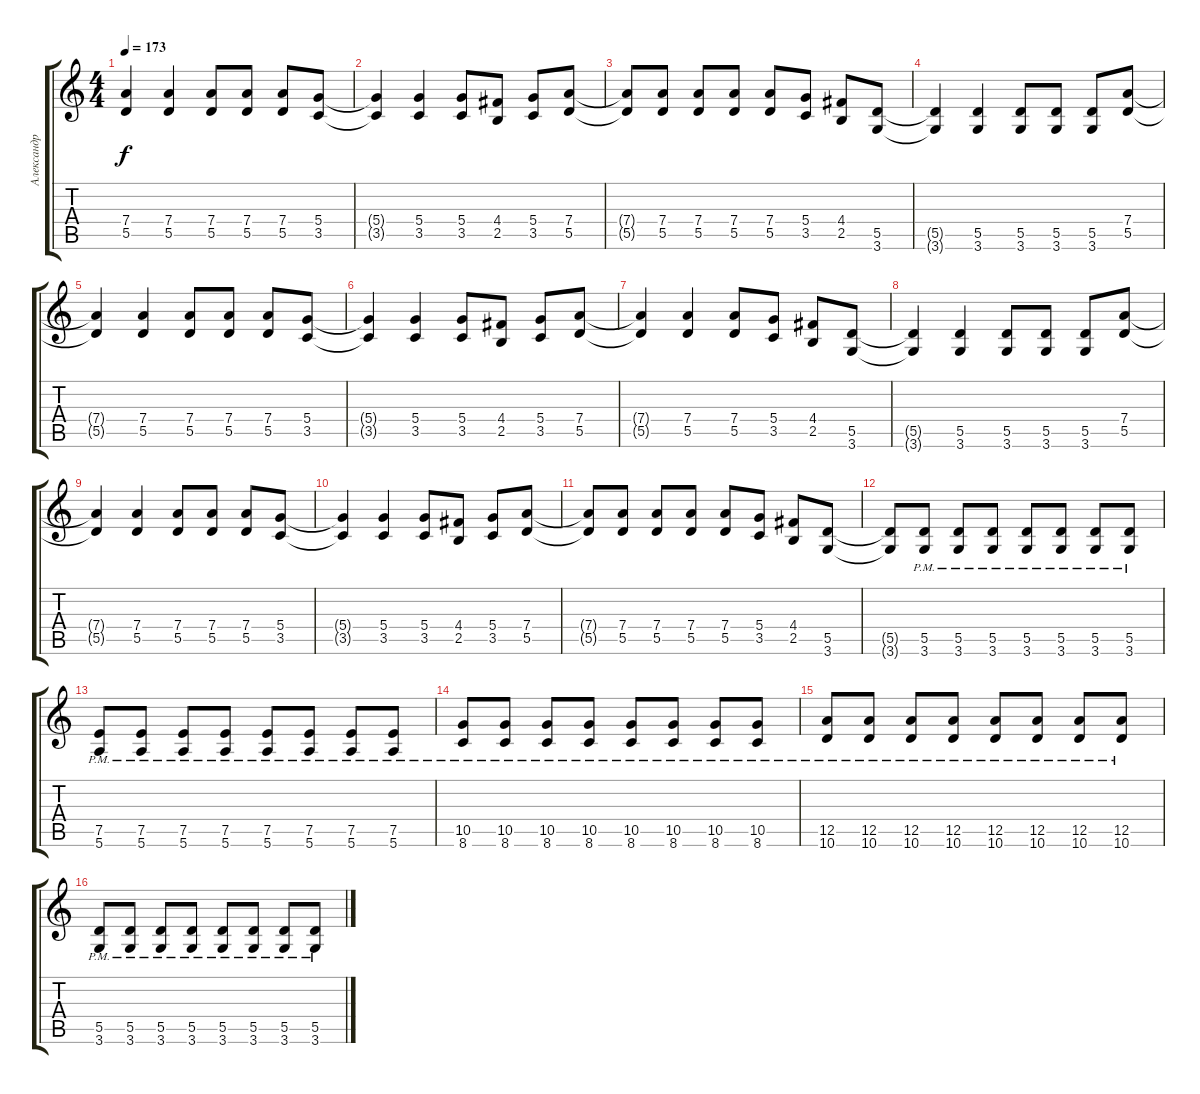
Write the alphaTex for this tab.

\track ("Александр Голанд" "Александр ") {instrument distortionguitar}
\staff {score tabs}
\tuning (E4 B3 G3 D3 A2 E2) {hide}
\ts (4 4)
\tempo 173
\clef g2
\ks c
(7.4{t} 5.5{t}).4{dy f} (7.4 5.5).4 (7.4 5.5).8 (7.4 5.5).8 (7.4 5.5).8 (5.4 3.5).8 |
(5.4{t} 3.5{t}).4 (5.4 3.5).4 (5.4 3.5).8 (4.4 2.5).8 (5.4 3.5).8 (7.4 5.5).8 |
(7.4{t} 5.5{t}).8 (7.4 5.5).8 (7.4 5.5).8 (7.4 5.5).8 (7.4 5.5).8 (5.4 3.5).8 (4.4 2.5).8 (5.5 3.6).8 |
(5.5{t} 3.6{t}).4 (5.5 3.6).4 (5.5 3.6).8 (5.5 3.6).8 (5.5 3.6).8 (7.4 5.5).8 |
(7.4{t} 5.5{t}).4 (7.4 5.5).4 (7.4 5.5).8 (7.4 5.5).8 (7.4 5.5).8 (5.4 3.5).8 |
(5.4{t} 3.5{t}).4 (5.4 3.5).4 (5.4 3.5).8 (4.4 2.5).8 (5.4 3.5).8 (7.4 5.5).8 |
(7.4{t} 5.5{t}).4 (7.4 5.5).4 (7.4 5.5).8 (5.4 3.5).8 (4.4 2.5).8 (5.5 3.6).8 |
(5.5{t} 3.6{t}).4 (5.5 3.6).4 (5.5 3.6).8 (5.5 3.6).8 (5.5 3.6).8 (7.4 5.5).8 |
(7.4{t} 5.5{t}).4 (7.4 5.5).4 (7.4 5.5).8 (7.4 5.5).8 (7.4 5.5).8 (5.4 3.5).8 |
(5.4{t} 3.5{t}).4 (5.4 3.5).4 (5.4 3.5).8 (4.4 2.5).8 (5.4 3.5).8 (7.4 5.5).8 |
(7.4{t} 5.5{t}).8 (7.4 5.5).8 (7.4 5.5).8 (7.4 5.5).8 (7.4 5.5).8 (5.4 3.5).8 (4.4 2.5).8 (5.5 3.6).8 |
(5.5{t} 3.6{t}).8 (5.5{pm} 3.6{pm}).8 (5.5{pm} 3.6{pm}).8 (5.5{pm} 3.6{pm}).8 (5.5{pm} 3.6{pm}).8 (5.5{pm} 3.6{pm}).8 (5.5{pm} 3.6{pm}).8 (5.5{pm} 3.6{pm}).8 |
(7.5{pm} 5.6{pm}).8 (7.5{pm} 5.6{pm}).8 (7.5{pm} 5.6{pm}).8 (7.5{pm} 5.6{pm}).8 (7.5{pm} 5.6{pm}).8 (7.5{pm} 5.6{pm}).8 (7.5{pm} 5.6{pm}).8 (7.5{pm} 5.6{pm}).8 |
(10.5{pm} 8.6{pm}).8 (10.5{pm} 8.6{pm}).8 (10.5{pm} 8.6{pm}).8 (10.5{pm} 8.6{pm}).8 (10.5{pm} 8.6{pm}).8 (10.5{pm} 8.6{pm}).8 (10.5{pm} 8.6{pm}).8 (10.5{pm} 8.6{pm}).8 |
(12.5{pm} 10.6{pm}).8 (12.5{pm} 10.6{pm}).8 (12.5{pm} 10.6{pm}).8 (12.5{pm} 10.6{pm}).8 (12.5{pm} 10.6{pm}).8 (12.5{pm} 10.6{pm}).8 (12.5{pm} 10.6{pm}).8 (12.5{pm} 10.6{pm}).8 |
(5.5{pm} 3.6{pm}).8 (5.5{pm} 3.6{pm}).8 (5.5{pm} 3.6{pm}).8 (5.5{pm} 3.6{pm}).8 (5.5{pm} 3.6{pm}).8 (5.5{pm} 3.6{pm}).8 (5.5{pm} 3.6{pm}).8 (5.5{pm} 3.6{pm}).8
